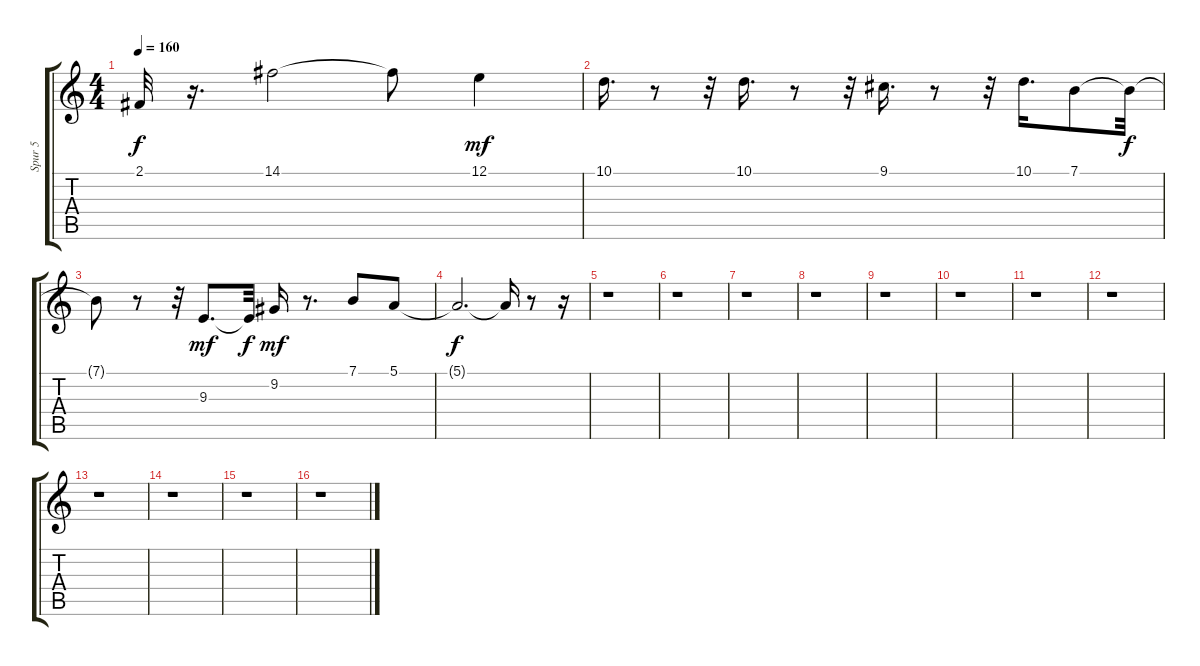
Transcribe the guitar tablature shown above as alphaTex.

\track ("Spur 5" "Spur 5") {instrument brasssection}
\staff {score tabs}
\tuning (E4 B3 G3 D3 A2 E2) {hide}
\ts (4 4)
\tempo 160
\clef g2
\ks c
2.1{t}.32{dy f} r.16{d} 14.1.2 14.1{t}.8 12.1.4{dy mf} |
10.1.16{d} r.8 r.32 10.1.16{d} r.8 r.32 9.1.16{d} r.8 r.32 10.1.16{d} 7.1.8 7.1{t}.32{dy f} |
7.1{t}.8 r.8 r.32 9.3.8{d dy mf} 9.3{t}.32{dy f} 9.2.16{dy mf} r.8{d} 7.1.8 5.1.8 |
5.1{t}.2{d dy f} 5.1{t}.16 r.8 r.16 |
r.1 |
r.1 |
r.1 |
r.1 |
r.1 |
r.1 |
r.1 |
r.1 |
r.1 |
r.1 |
r.1 |
r.1
